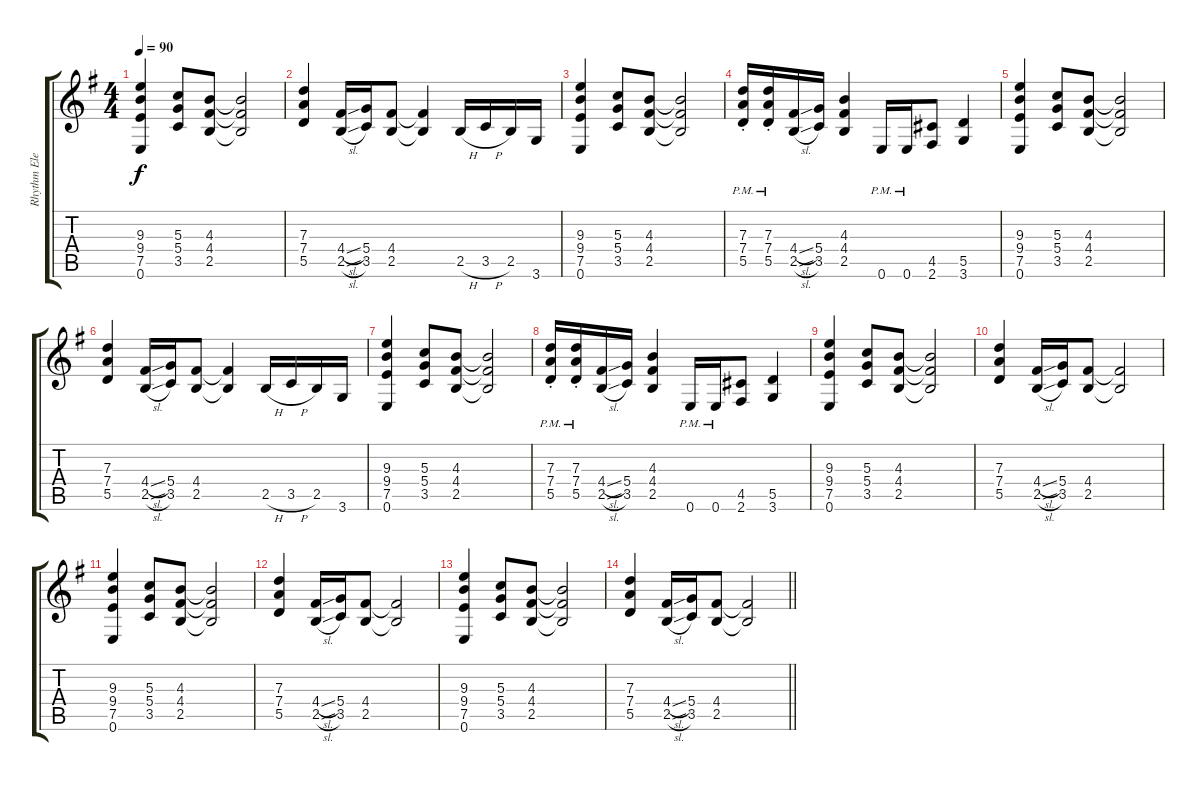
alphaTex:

\track ("Rhythm Elect" "Rhythm Ele") {instrument distortionguitar}
\staff {score tabs}
\tuning (E4 B3 G3 D3 A2 E2) {hide}
\ts (4 4)
\tempo 90
\clef g2
\ks g
(9.3 9.4 7.5 0.6).4{dy f} (5.3 5.4 3.5).8 (4.3 4.4 2.5).8 (4.3{t} 4.4{t} 2.5{t}).2 |
(7.3 7.4 5.5).4 (4.4{sl} 2.5{sl}).16 (5.4 3.5).16 (4.4 2.5).8 (4.4{t} 2.5{t}).4 2.5{h}.16 3.5{h}.16 2.5.16 3.6.16 |
(9.3 9.4 7.5 0.6).4 (5.3 5.4 3.5).8 (4.3 4.4 2.5).8 (4.3{t} 4.4{t} 2.5{t}).2 |
(7.3{pm st} 7.4{pm st} 5.5{pm st}).16 (7.3{pm st} 7.4{pm st} 5.5{pm st}).16 (4.4{sl} 2.5{sl}).16 (5.4 3.5).16 (4.3 4.4 2.5).4 0.6{pm}.16 0.6{pm}.16 (4.5 2.6).8 (5.5 3.6).4 |
(9.3 9.4 7.5 0.6).4 (5.3 5.4 3.5).8 (4.3 4.4 2.5).8 (4.3{t} 4.4{t} 2.5{t}).2 |
(7.3 7.4 5.5).4 (4.4{sl} 2.5{sl}).16 (5.4 3.5).16 (4.4 2.5).8 (4.4{t} 2.5{t}).4 2.5{h}.16 3.5{h}.16 2.5.16 3.6.16 |
(9.3 9.4 7.5 0.6).4 (5.3 5.4 3.5).8 (4.3 4.4 2.5).8 (4.3{t} 4.4{t} 2.5{t}).2 |
(7.3{pm st} 7.4{pm st} 5.5{pm st}).16 (7.3{pm st} 7.4{pm st} 5.5{pm st}).16 (4.4{sl} 2.5{sl}).16 (5.4 3.5).16 (4.3 4.4 2.5).4 0.6{pm}.16 0.6{pm}.16 (4.5 2.6).8 (5.5 3.6).4 |
(9.3 9.4 7.5 0.6).4 (5.3 5.4 3.5).8 (4.3 4.4 2.5).8 (4.3{t} 4.4{t} 2.5{t}).2 |
(7.3 7.4 5.5).4 (4.4{sl} 2.5{sl}).16 (5.4 3.5).16 (4.4 2.5).8 (4.4{t} 2.5{t}).2 |
(9.3 9.4 7.5 0.6).4 (5.3 5.4 3.5).8 (4.3 4.4 2.5).8 (4.3{t} 4.4{t} 2.5{t}).2 |
(7.3 7.4 5.5).4 (4.4{sl} 2.5{sl}).16 (5.4 3.5).16 (4.4 2.5).8 (4.4{t} 2.5{t}).2 |
(9.3 9.4 7.5 0.6).4 (5.3 5.4 3.5).8 (4.3 4.4 2.5).8 (4.3{t} 4.4{t} 2.5{t}).2 |
\barLineRight lightlight
(7.3 7.4 5.5).4 (4.4{sl} 2.5{sl}).16 (5.4 3.5).16 (4.4 2.5).8 (4.4{t} 2.5{t}).2
